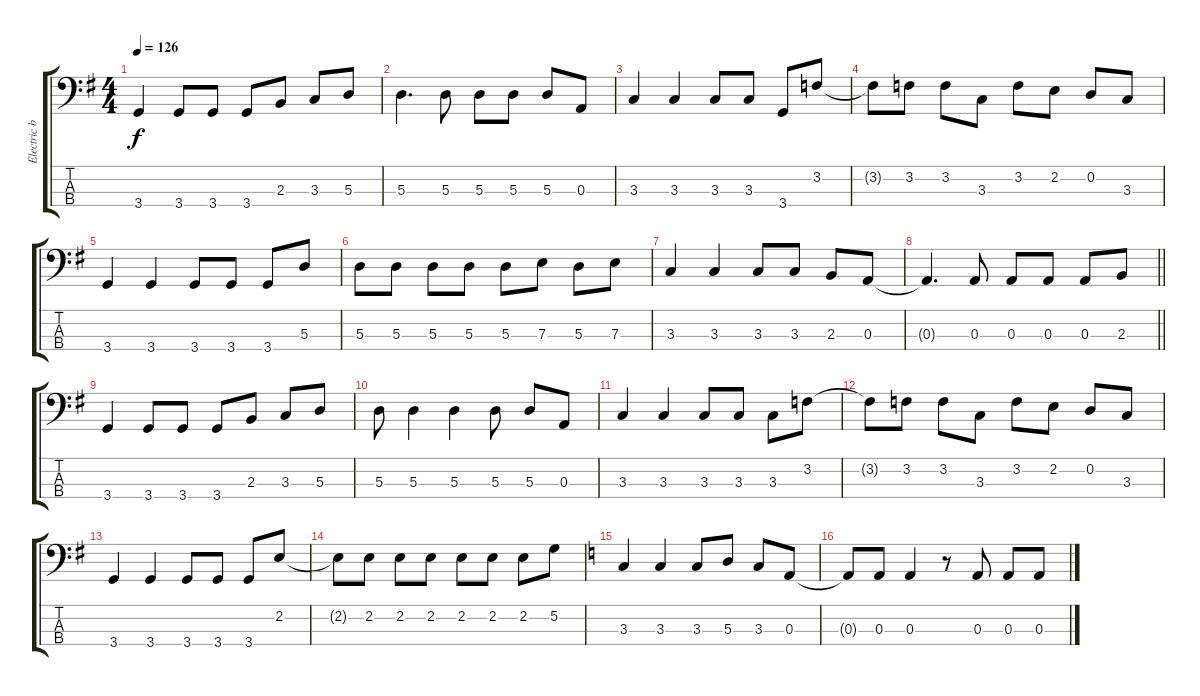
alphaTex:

\track ("Electric bass" "Electric b") {instrument electricbassfinger}
\staff {score tabs}
\tuning (G2 D2 A1 E1) {hide}
\ts (4 4)
\tempo 126
\clef f4
\ks g
3.4.4{dy f} 3.4.8 3.4.8 3.4.8 2.3.8 3.3.8 5.3.8 |
5.3.4{d} 5.3.8 5.3.8 5.3.8 5.3.8 0.3.8 |
3.3.4 3.3.4 3.3.8 3.3.8 3.4.8 3.2.8 |
3.2{t}.8 3.2.8 3.2.8 3.3.8 3.2.8 2.2.8 0.2.8 3.3.8 |
3.4.4 3.4.4 3.4.8 3.4.8 3.4.8 5.3.8 |
5.3.8 5.3.8 5.3.8 5.3.8 5.3.8 7.3.8 5.3.8 7.3.8 |
3.3.4 3.3.4 3.3.8 3.3.8 2.3.8 0.3.8 |
\barLineRight lightlight
0.3{t}.4{d} 0.3.8 0.3.8 0.3.8 0.3.8 2.3.8 |
3.4.4 3.4.8 3.4.8 3.4.8 2.3.8 3.3.8 5.3.8 |
5.3.8 5.3.4 5.3.4 5.3.8 5.3.8 0.3.8 |
3.3.4 3.3.4 3.3.8 3.3.8 3.3.8 3.2.8 |
3.2{t}.8 3.2.8 3.2.8 3.3.8 3.2.8 2.2.8 0.2.8 3.3.8 |
3.4.4 3.4.4 3.4.8 3.4.8 3.4.8 2.2.8 |
2.2{t}.8 2.2.8 2.2.8 2.2.8 2.2.8 2.2.8 2.2.8 5.2.8 |
\ks c
3.3.4 3.3.4 3.3.8 5.3.8 3.3.8 0.3.8 |
0.3{t}.8 0.3.8 0.3.4 r.8 0.3.8 0.3.8 0.3.8
